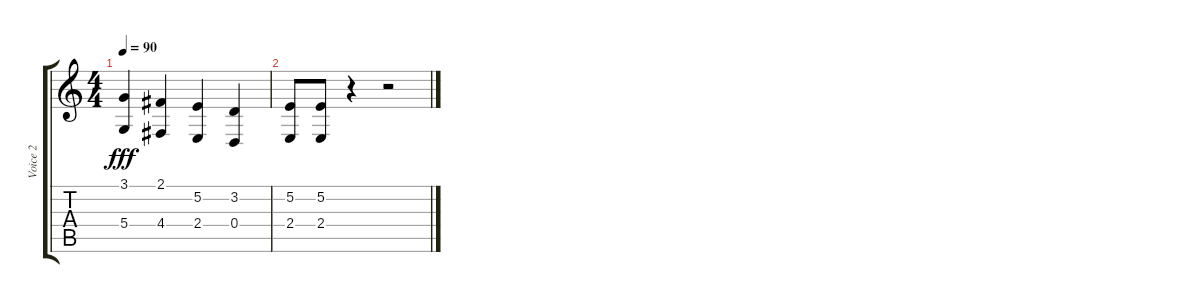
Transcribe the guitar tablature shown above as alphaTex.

\track ("Voice 2" "Voice 2") {instrument tenorsax}
\staff {score tabs}
\tuning (E4 B3 G3 D3 A2 E2) {hide}
\ts (4 4)
\tempo 90
\clef g2
\ks c
(3.1 5.4).4{dy fff} (2.1 4.4).4 (5.2 2.4).4 (3.2 0.4).4 |
(5.2 2.4).8 (5.2 2.4).8 r.4 r.2
